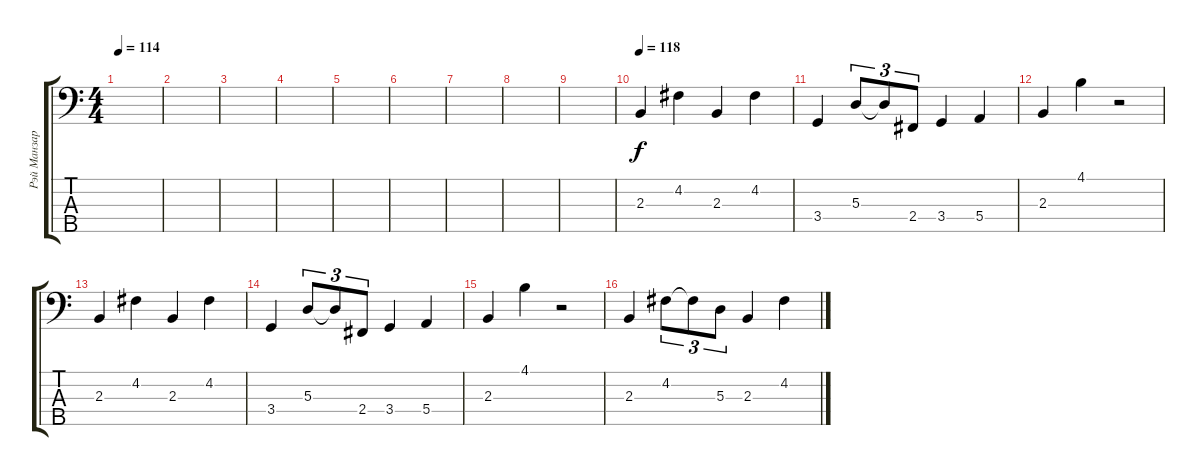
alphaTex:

\track ("Рэй Манзарек (Bass)" "Рэй Манзар") {instrument electricbassfinger}
\staff {score tabs}
\tuning (G2 D2 A1 E1 B0) {hide}
\ts (4 4)
\tempo 114
\clef f4
\ks c
|
|
|
|
|
|
|
|
|
\tempo 115
\tempo 118
2.3.4 4.2.4 2.3.4 4.2.4 |
3.4.4 5.3.8{tu (3 2)} 5.3{t}.8{tu (3 2)} 2.4.8{tu (3 2)} 3.4.4 5.4.4 |
2.3.4 4.1.4 r.2 |
2.3.4 4.2.4 2.3.4 4.2.4 |
3.4.4 5.3.8{tu (3 2)} 5.3{t}.8{tu (3 2)} 2.4.8{tu (3 2)} 3.4.4 5.4.4 |
2.3.4 4.1.4 r.2 |
2.3.4 4.2.8{tu (3 2)} 4.2{t}.8{tu (3 2)} 5.3.8{tu (3 2)} 2.3.4 4.2.4
